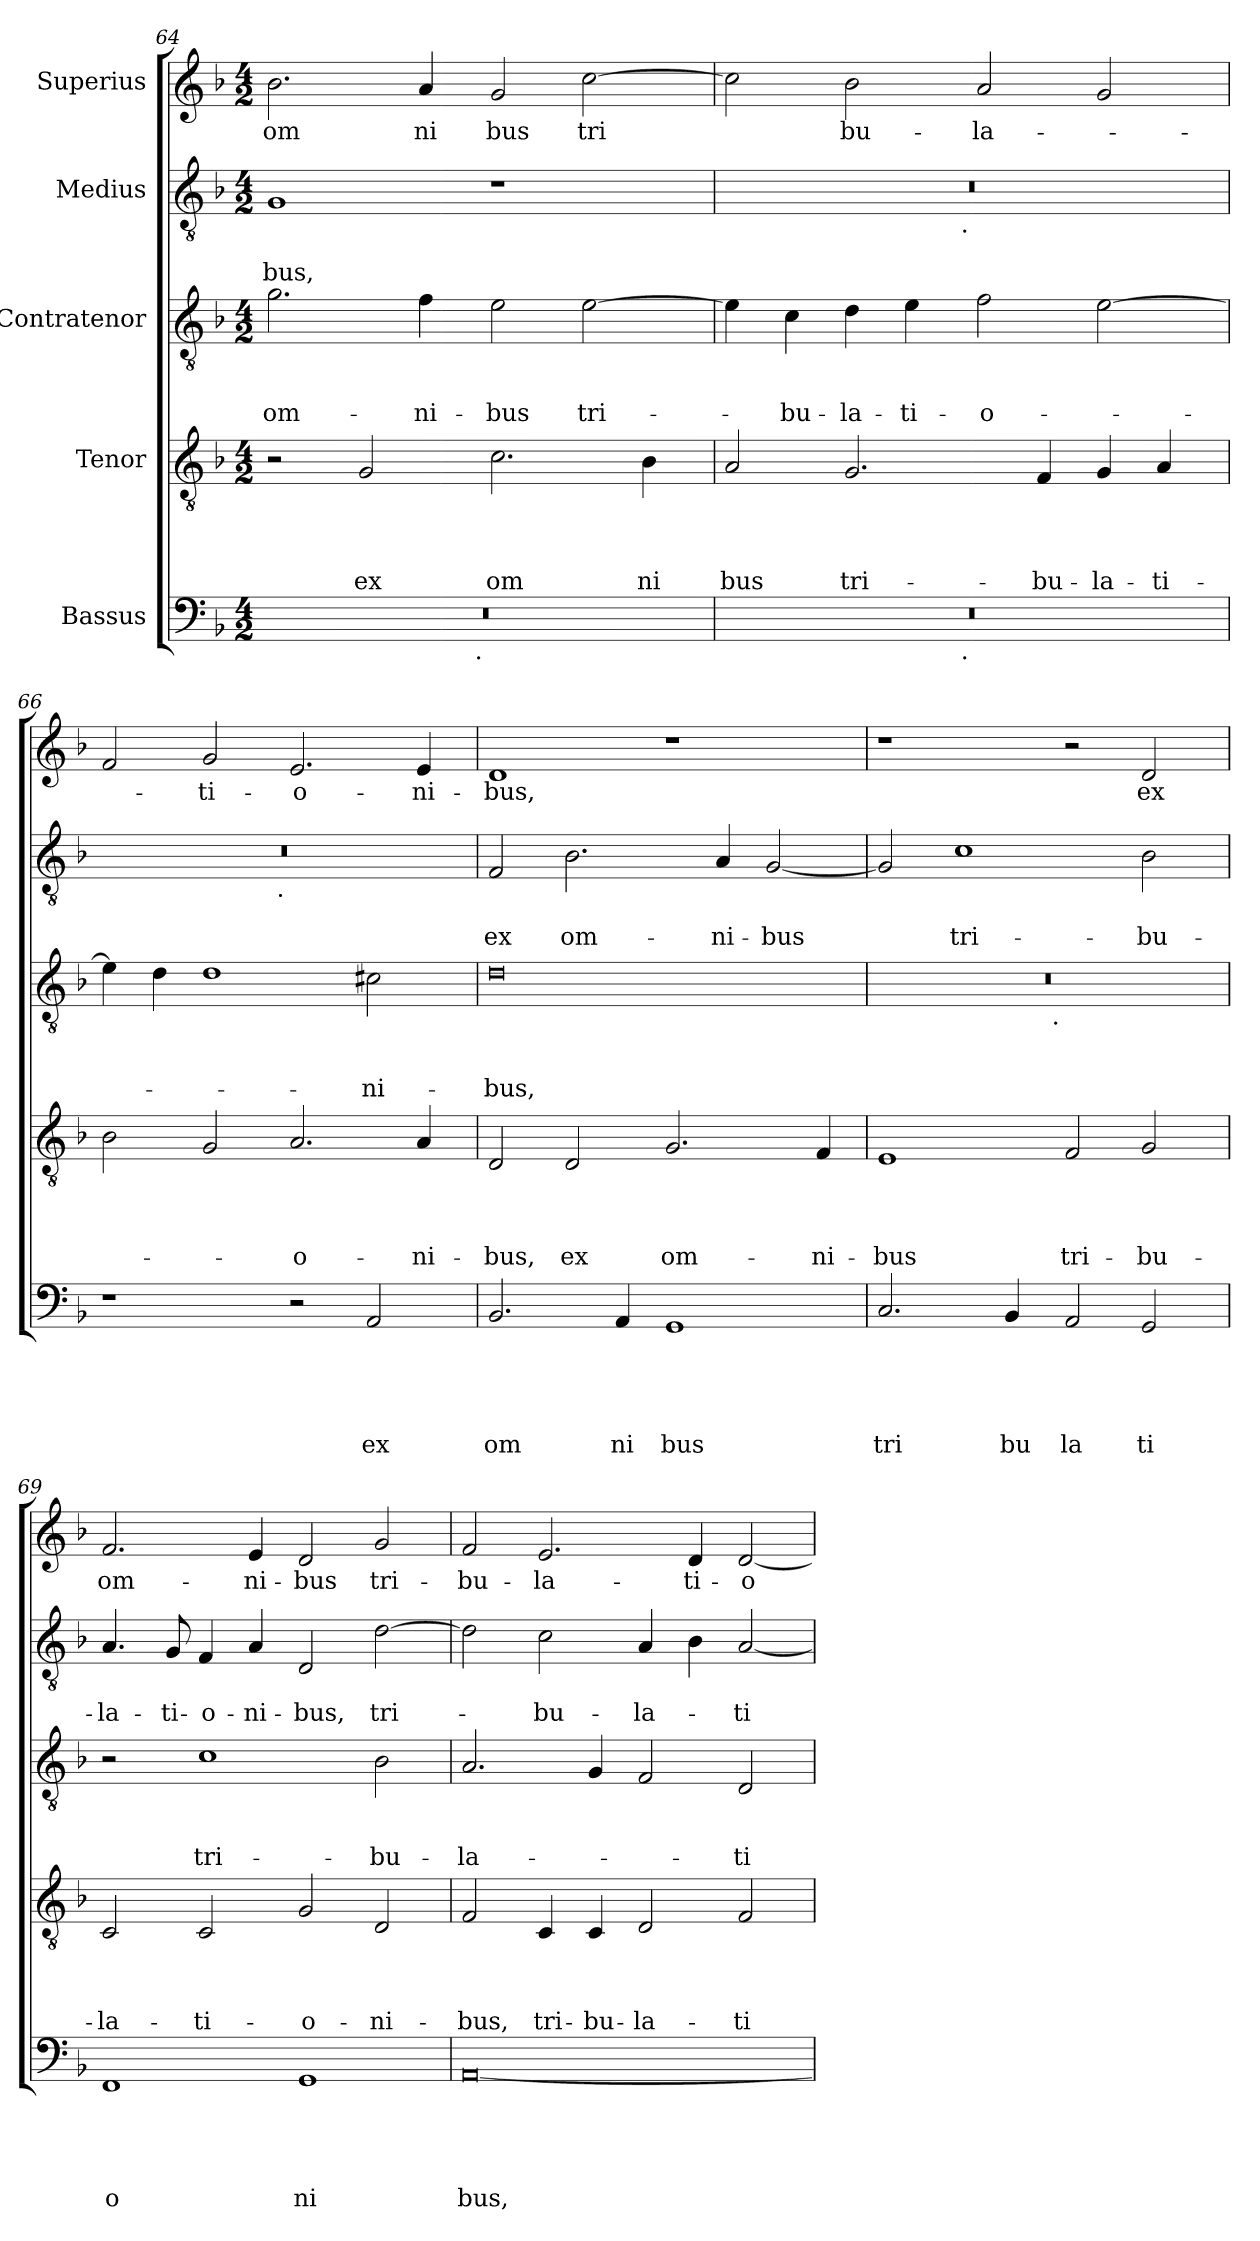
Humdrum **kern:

**kern	**text	**text	**text	**text	**text	**kern	**text	**text	**text	**text	**kern	**text	**text	**text	**kern	**text	**text	**kern	**text
*part5	*part5	*part5	*part5	*part5	*part5	*part4	*part4	*part4	*part4	*part4	*part3	*part3	*part3	*part3	*part2	*part2	*part2	*part1	*part1
*staff5	*staff5	*staff5	*staff5	*staff5	*staff5	*staff4	*staff4	*staff4	*staff4	*staff4	*staff3	*staff3	*staff3	*staff3	*staff2	*staff2	*staff2	*staff1	*staff1
*I"Bassus	*	*	*	*	*	*I"Tenor	*	*	*	*	*I"Contratenor	*	*	*	*I"Medius	*	*	*I"Superius	*
*clefF4	*	*	*	*	*	*clefGv2	*	*	*	*	*clefGv2	*	*	*	*clefGv2	*	*	*clefG2	*
*k[b-]	*	*	*	*	*	*k[b-]	*	*	*	*	*k[b-]	*	*	*	*k[b-]	*	*	*k[b-]	*
*F:	*	*	*	*	*	*F:	*	*	*	*	*F:	*	*	*	*F:	*	*	*F:	*
*M4/2	*	*	*	*	*	*M4/2	*	*	*	*	*M4/2	*	*	*	*M4/2	*	*	*M4/2	*
=64	=64	=64	=64	=64	=64	=64	=64	=64	=64	=64	=64	=64	=64	=64	=64	=64	=64	=64	=64
!	!	!	!	!	!	!	!	!	!	!	!	!	!	!LO:LY:b	!	!	!LO:LY:b	!	!LO:LY:b
*^	*	*	*	*	*	*	*	*	*	*	*	*	*	*	*	*	*	*	*
0r	2ryy	.	.	.	.	.	2r	.	.	.	.	2.g\	.	.	om-	1G	.	-bus,	2.b-\	om
!	!	!	!	!	!	!	!	!	!	!	!LO:LY:b	!	!	!	!	!	!	!	!	!
.	4...ryy	.	.	.	.	.	2G/	.	.	.	ex	.	.	.	.	.	.	.	.	.
!	!	!	!	!	!	!	!	!	!	!	!	!	!	!	!LO:LY:b	!	!	!	!	!LO:LY:b
.	.	.	.	.	.	.	.	.	.	.	.	4f\	.	.	-ni-	.	.	.	4a/	ni
!	!LO:TX:b:t=.	!	!	!	!	!	!	!	!	!	!	!	!	!	!	!	!	!	!	!
.	1ryy	.	.	.	.	.	.	.	.	.	.	.	.	.	.	.	.	.	.	.
!	!	!	!	!	!	!	!	!	!	!	!LO:LY:b	!	!	!	!LO:LY:b	!	!	!	!	!LO:LY:b
.	.	.	.	.	.	.	2.c\	.	.	.	om	2e\	.	.	-bus	1r	.	.	2g/	bus
!	!	!	!	!	!	!	!	!	!	!	!	!	!	!	!LO:LY:b	!	!	!	!	!LO:LY:b
.	.	.	.	.	.	.	.	.	.	.	.	[>2e\	.	.	tri-	.	.	.	[>2cc\	tri
!	!	!	!	!	!	!	!	!	!	!	!LO:LY:b	!	!	!	!	!	!	!	!	!
.	.	.	.	.	.	.	4B-\	.	.	.	ni	.	.	.	.	.	.	.	.	.
.	32ryy	.	.	.	.	.	.	.	.	.	.	.	.	.	.	.	.	.	.	.
!!LO:PB:g=z
=65	=65	=65	=65	=65	=65	=65	=65	=65	=65	=65	=65	=65	=65	=65	=65	=65	=65	=65	=65	=65
!	!	!	!	!	!	!	!	!	!	!	!LO:LY:b	!	!	!	!	!	!	!	!	!
*	*	*	*	*	*	*	*	*	*	*	*	*	*	*	*	*^	*	*	*	*
0r	2ryy	.	.	.	.	.	2A/	.	.	.	bus	4e\]	.	.	.	0r	2ryy	.	.	2cc\]	.
!	!	!	!	!	!	!	!	!	!	!	!	!	!	!	!LO:LY:b	!	!	!	!	!	!
.	.	.	.	.	.	.	.	.	.	.	.	4c\	.	.	-bu-	.	.	.	.	.	.
!	!	!	!	!	!	!	!	!	!	!	!LO:LY:b	!	!	!	!LO:LY:b	!	!	!	!	!	!LO:LY:b
.	4...ryy	.	.	.	.	.	2.G/	.	.	.	tri-	4d\	.	.	-la-	.	4...ryy	.	.	2b-\	bu-
!	!	!	!	!	!	!	!	!	!	!	!	!	!	!	!LO:LY:b	!	!	!	!	!	!
.	.	.	.	.	.	.	.	.	.	.	.	4e\	.	.	-ti-	.	.	.	.	.	.
!	!	!	!	!	!	!	!	!	!	!	!	!	!	!	!	!	!LO:TX:b:t=.	!	!	!	!
!	!LO:TX:b:t=.	!	!	!	!	!	!	!	!	!	!	!	!	!	!	!	!	!	!	!	!
.	1ryy	.	.	.	.	.	.	.	.	.	.	.	.	.	.	.	1ryy	.	.	.	.
!	!	!	!	!	!	!	!	!	!	!	!	!	!	!	!LO:LY:b	!	!	!	!	!	!LO:LY:b
.	.	.	.	.	.	.	.	.	.	.	.	2f\	.	.	-o-	.	.	.	.	2a/	-la-
!	!	!	!	!	!	!	!	!	!	!	!LO:LY:b	!	!	!	!	!	!	!	!	!	!
.	.	.	.	.	.	.	4F/	.	.	.	-bu-	.	.	.	.	.	.	.	.	.	.
!	!	!	!	!	!	!	!	!	!	!	!LO:LY:b	!	!	!	!	!	!	!	!	!	!
.	.	.	.	.	.	.	4G/	.	.	.	-la-	[>2e\	.	.	.	.	.	.	.	2g/	.
!	!	!	!	!	!	!	!	!	!	!	!LO:LY:b	!	!	!	!	!	!	!	!	!	!
.	.	.	.	.	.	.	4A/	.	.	.	-ti-	.	.	.	.	.	.	.	.	.	.
.	32ryy	.	.	.	.	.	.	.	.	.	.	.	.	.	.	.	32ryy	.	.	.	.
*v	*v	*	*	*	*	*	*	*	*	*	*	*	*	*	*	*	*	*	*	*	*
=66	=66	=66	=66	=66	=66	=66	=66	=66	=66	=66	=66	=66	=66	=66	=66	=66	=66	=66	=66	=66
1r	.	.	.	.	.	2B-\	.	.	.	.	4e\]	.	.	.	0r	2ryy	.	.	2f/	.
.	.	.	.	.	.	.	.	.	.	.	4d\	.	.	.	.	.	.	.	.	.
!	!	!	!	!	!	!	!	!	!	!	!	!	!	!	!	!	!	!	!	!LO:LY:b
.	.	.	.	.	.	2G/	.	.	.	.	1d	.	.	.	.	4...ryy	.	.	2g/	-ti-
!	!	!	!	!	!	!	!	!	!	!	!	!	!	!	!	!LO:TX:b:t=.	!	!	!	!
.	.	.	.	.	.	.	.	.	.	.	.	.	.	.	.	1ryy	.	.	.	.
!	!	!	!	!	!	!	!	!	!	!LO:LY:b	!	!	!	!	!	!	!	!	!	!LO:LY:b
2r	.	.	.	.	.	2.A/	.	.	.	-o-	.	.	.	.	.	.	.	.	2.e/	-o-
!	!	!	!	!	!LO:LY:b	!	!	!	!	!	!	!	!	!LO:LY:b	!	!	!	!	!	!
2AA/	.	.	.	.	ex	.	.	.	.	.	2c#X\	.	.	-ni-	.	.	.	.	.	.
!	!	!	!	!	!	!	!	!	!	!LO:LY:b	!	!	!	!	!	!	!	!	!	!LO:LY:b
.	.	.	.	.	.	4A/	.	.	.	-ni-	.	.	.	.	.	.	.	.	4e/	-ni-
.	.	.	.	.	.	.	.	.	.	.	.	.	.	.	.	32ryy	.	.	.	.
=67	=67	=67	=67	=67	=67	=67	=67	=67	=67	=67	=67	=67	=67	=67	=67	=67	=67	=67	=67	=67
!	!	!	!	!	!LO:LY:b	!	!	!	!	!LO:LY:b	!	!	!	!LO:LY:b	!	!	!	!LO:LY:b	!	!LO:LY:b
*	*	*	*	*	*	*	*	*	*	*	*	*	*	*	*v	*v	*	*	*	*
2.BB-/	.	.	.	.	om	2D/	.	.	.	-bus,	0d	.	.	-bus,	2F/	.	ex	1d	-bus,
!	!	!	!	!	!	!	!	!	!	!LO:LY:b	!	!	!	!	!	!	!LO:LY:b	!	!
.	.	.	.	.	.	2D/	.	.	.	ex	.	.	.	.	2.B-\	.	om-	.	.
!	!	!	!	!	!LO:LY:b	!	!	!	!	!	!	!	!	!	!	!	!	!	!
4AA/	.	.	.	.	ni	.	.	.	.	.	.	.	.	.	.	.	.	.	.
!	!	!	!	!	!LO:LY:b	!	!	!	!	!LO:LY:b	!	!	!	!	!	!	!	!	!
1GG	.	.	.	.	bus	2.G/	.	.	.	om-	.	.	.	.	.	.	.	1r	.
!	!	!	!	!	!	!	!	!	!	!	!	!	!	!	!	!	!LO:LY:b	!	!
.	.	.	.	.	.	.	.	.	.	.	.	.	.	.	4A/	.	-ni-	.	.
!	!	!	!	!	!	!	!	!	!	!	!	!	!	!	!	!	!LO:LY:b	!	!
.	.	.	.	.	.	.	.	.	.	.	.	.	.	.	[<2G/	.	-bus	.	.
!	!	!	!	!	!	!	!	!	!	!LO:LY:b	!	!	!	!	!	!	!	!	!
.	.	.	.	.	.	4F/	.	.	.	-ni-	.	.	.	.	.	.	.	.	.
=68	=68	=68	=68	=68	=68	=68	=68	=68	=68	=68	=68	=68	=68	=68	=68	=68	=68	=68	=68
!	!	!	!	!	!LO:LY:b	!	!	!	!	!LO:LY:b	!	!	!	!	!	!	!	!	!
*	*	*	*	*	*	*	*	*	*	*	*^	*	*	*	*	*	*	*	*
2.C/	.	.	.	.	tri	1E	.	.	.	-bus	0r	2ryy	.	.	.	2G/]	.	.	1r	.
!	!	!	!	!	!	!	!	!	!	!	!	!	!	!	!	!	!	!LO:LY:b	!	!
.	.	.	.	.	.	.	.	.	.	.	.	4...ryy	.	.	.	1c	.	tri-	.	.
!	!	!	!	!	!LO:LY:b	!	!	!	!	!	!	!	!	!	!	!	!	!	!	!
4BB-/	.	.	.	.	bu	.	.	.	.	.	.	.	.	.	.	.	.	.	.	.
!	!	!	!	!	!	!	!	!	!	!	!	!LO:TX:b:t=.	!	!	!	!	!	!	!	!
.	.	.	.	.	.	.	.	.	.	.	.	1ryy	.	.	.	.	.	.	.	.
!	!	!	!	!	!LO:LY:b	!	!	!	!	!LO:LY:b	!	!	!	!	!	!	!	!	!	!
2AA/	.	.	.	.	la	2F/	.	.	.	tri-	.	.	.	.	.	.	.	.	2r	.
!	!	!	!	!	!LO:LY:b	!	!	!	!	!LO:LY:b	!	!	!	!	!	!	!	!LO:LY:b	!	!LO:LY:b
2GG/	.	.	.	.	ti	2G/	.	.	.	-bu-	.	.	.	.	.	2B-\	.	-bu-	2d/	ex
.	.	.	.	.	.	.	.	.	.	.	.	32ryy	.	.	.	.	.	.	.	.
=69	=69	=69	=69	=69	=69	=69	=69	=69	=69	=69	=69	=69	=69	=69	=69	=69	=69	=69	=69	=69
!	!	!	!	!	!LO:LY:b	!	!	!	!	!LO:LY:b	!	!	!	!	!	!	!	!LO:LY:b	!	!LO:LY:b
*	*	*	*	*	*	*	*	*	*	*	*v	*v	*	*	*	*	*	*	*	*
1FF	.	.	.	.	o	2C/	.	.	.	-la-	2r	.	.	.	4.A/	.	-la-	2.f/	om-
!	!	!	!	!	!	!	!	!	!	!	!	!	!	!	!	!	!LO:LY:b	!	!
.	.	.	.	.	.	.	.	.	.	.	.	.	.	.	8G/	.	-ti-	.	.
!	!	!	!	!	!	!	!	!	!	!LO:LY:b	!	!	!	!LO:LY:b	!	!	!LO:LY:b	!	!
.	.	.	.	.	.	2C/	.	.	.	-ti-	1c	.	.	tri-	4F/	.	-o-	.	.
!	!	!	!	!	!	!	!	!	!	!	!	!	!	!	!	!	!LO:LY:b	!	!LO:LY:b
.	.	.	.	.	.	.	.	.	.	.	.	.	.	.	4A/	.	-ni-	4e/	-ni-
!	!	!	!	!	!LO:LY:b	!	!	!	!	!LO:LY:b	!	!	!	!	!	!	!LO:LY:b	!	!LO:LY:b
1GG	.	.	.	.	ni	2G/	.	.	.	-o-	.	.	.	.	2D/	.	-bus,	2d/	-bus
!	!	!	!	!	!	!	!	!	!	!LO:LY:b	!	!	!	!LO:LY:b	!	!	!LO:LY:b	!	!LO:LY:b
.	.	.	.	.	.	2D/	.	.	.	-ni-	2B-\	.	.	-bu-	[>2d\	.	tri-	2g/	tri-
=70	=70	=70	=70	=70	=70	=70	=70	=70	=70	=70	=70	=70	=70	=70	=70	=70	=70	=70	=70
!	!	!	!	!	!LO:LY:b	!	!	!	!	!LO:LY:b	!	!	!	!LO:LY:b	!	!	!	!	!LO:LY:b
[<0AA	.	.	.	.	bus,	2F/	.	.	.	-bus,	2.A/	.	.	-la-	2d\]	.	.	2f/	-bu-
!	!	!	!	!	!	!	!	!	!	!LO:LY:b	!	!	!	!	!	!	!LO:LY:b	!	!LO:LY:b
.	.	.	.	.	.	4C/	.	.	.	tri-	.	.	.	.	2c\	.	-bu-	2.e/	-la-
!	!	!	!	!	!	!	!	!	!	!LO:LY:b	!	!	!	!	!	!	!	!	!
.	.	.	.	.	.	4C/	.	.	.	-bu-	4G/	.	.	.	.	.	.	.	.
!	!	!	!	!	!	!	!	!	!	!LO:LY:b	!	!	!	!	!	!	!LO:LY:b	!	!
.	.	.	.	.	.	2D/	.	.	.	-la-	2F/	.	.	.	4A/	.	-la-	.	.
!	!	!	!	!	!	!	!	!	!	!	!	!	!	!	!	!	!	!	!LO:LY:b
.	.	.	.	.	.	.	.	.	.	.	.	.	.	.	4B-\	.	.	4d/	-ti-
!	!	!	!	!	!	!	!	!	!	!LO:LY:b	!	!	!	!LO:LY:b	!	!	!LO:LY:b	!	!LO:LY:b
.	.	.	.	.	.	2F/	.	.	.	-ti-	2D/	.	.	-ti-	[<2A/	.	-ti-	[<2d/	-o-
=	=	=	=	=	=	=	=	=	=	=	=	=	=	=	=	=	=	=	=
*-	*-	*-	*-	*-	*-	*-	*-	*-	*-	*-	*-	*-	*-	*-	*-	*-	*-	*-	*-
